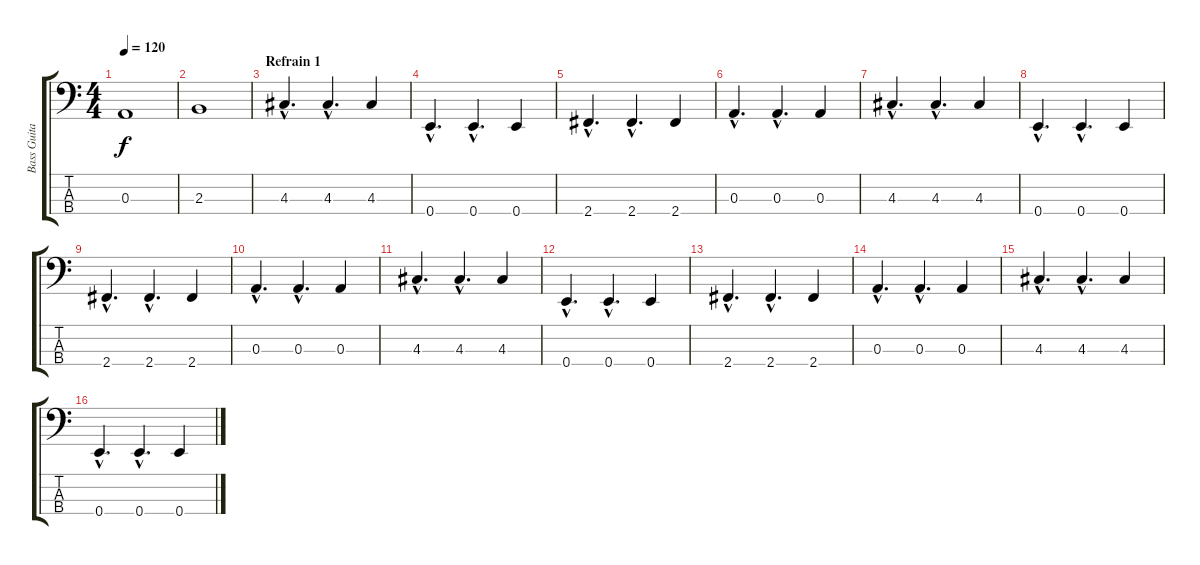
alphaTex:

\track ("Bass Guitar" "Bass Guita") {instrument electricbassfinger}
\staff {score tabs}
\tuning (G2 D2 A1 E1) {hide}
\ts (4 4)
\tempo 120
\clef f4
\ks c
0.3.1{dy f} |
2.3.1 |
\section ("" "Refrain 1")
4.3{hac}.4{d} 4.3{hac}.4{d} 4.3.4 |
0.4{hac}.4{d} 0.4{hac}.4{d} 0.4.4 |
2.4{hac}.4{d} 2.4{hac}.4{d} 2.4.4 |
0.3{hac}.4{d} 0.3{hac}.4{d} 0.3.4 |
4.3{hac}.4{d} 4.3{hac}.4{d} 4.3.4 |
0.4{hac}.4{d} 0.4{hac}.4{d} 0.4.4 |
2.4{hac}.4{d} 2.4{hac}.4{d} 2.4.4 |
0.3{hac}.4{d} 0.3{hac}.4{d} 0.3.4 |
4.3{hac}.4{d} 4.3{hac}.4{d} 4.3.4 |
0.4{hac}.4{d} 0.4{hac}.4{d} 0.4.4 |
2.4{hac}.4{d} 2.4{hac}.4{d} 2.4.4 |
0.3{hac}.4{d} 0.3{hac}.4{d} 0.3.4 |
4.3{hac}.4{d} 4.3{hac}.4{d} 4.3.4 |
0.4{hac}.4{d} 0.4{hac}.4{d} 0.4.4
